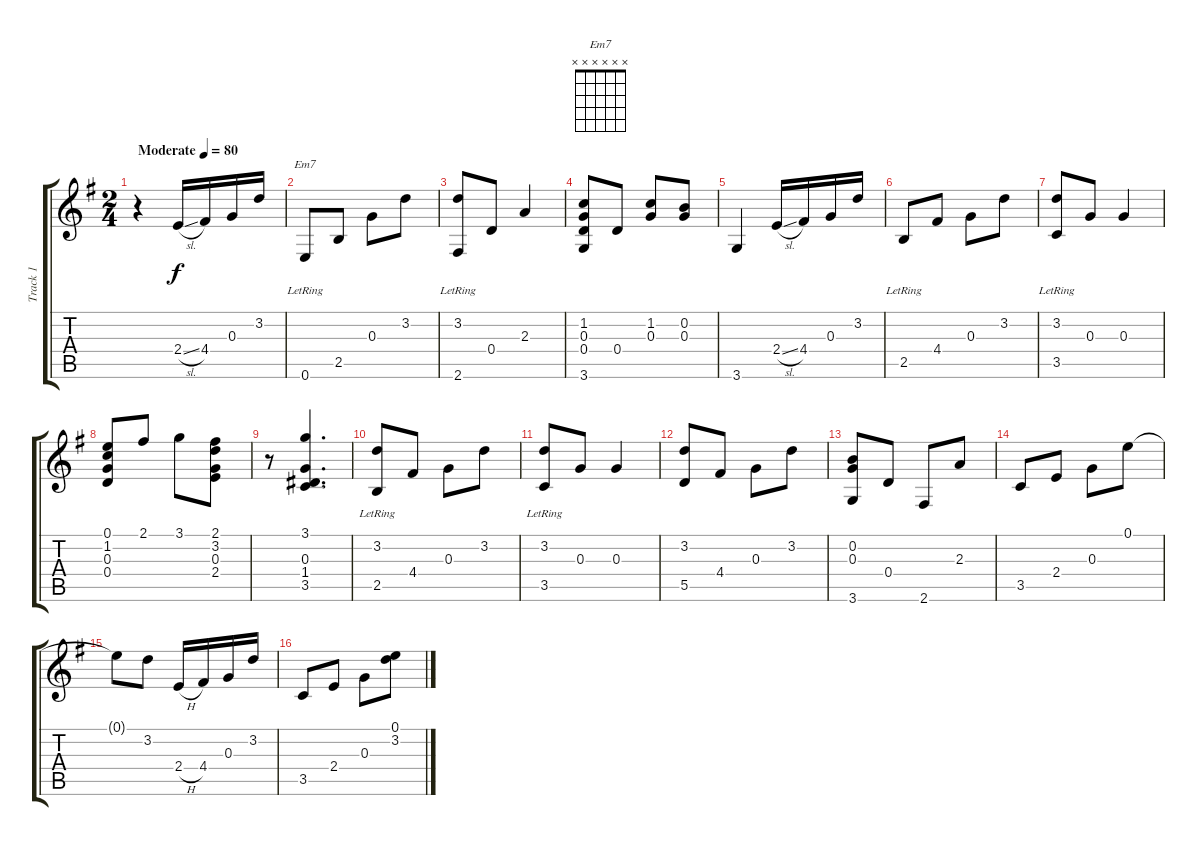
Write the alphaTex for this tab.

\track ("Track 1" "Track 1") {instrument acousticguitarnylon}
\staff {score tabs}
\tuning (E4 B3 G3 D3 A2 E2) {hide}
\chord ("Em7" x x x x x x)
\ts (2 4)
\tempo (80 "Moderate")
\clef g2
\ks g
r.4{dy f instrument acousticguitarnylon} 2.4{sl}.16 4.4.16 0.3.16 3.2.16 |
0.6{lr}.8{ch "Em7"} 2.5.8 0.3.8 3.2.8 |
(3.2{lr} 2.6{lr}).8 0.4.8 2.3.4 |
(1.2 0.3 0.4 3.6).8 0.4.8 (1.2 0.3).8 (0.2 0.3).8 |
3.6.4 2.4{sl}.16 4.4.16 0.3.16 3.2.16 |
2.5{lr}.8 4.4.8 0.3.8 3.2.8 |
(3.2 3.5{lr}).8 0.3.8 0.3.4 |
(0.1 1.2 0.3 0.4).8 2.1.8 3.1.8 (2.1 3.2 0.3 2.4).8 |
r.8 (3.1 0.3 1.4 3.5).4{d} |
(3.2 2.5{lr}).8 4.4.8 0.3.8 3.2.8 |
(3.2 3.5{lr}).8 0.3.8 0.3.4 |
(3.2 5.5).8 4.4.8 0.3.8 3.2.8 |
(0.2 0.3 3.6).8 0.4.8 2.6.8 2.3.8 |
3.5.8 2.4.8 0.3.8 0.1.8 |
0.1{t}.8 3.2.8 2.4{h}.16 4.4.16 0.3.16 3.2.16 |
3.5.8 2.4.8 0.3.8 (0.1 3.2).8
